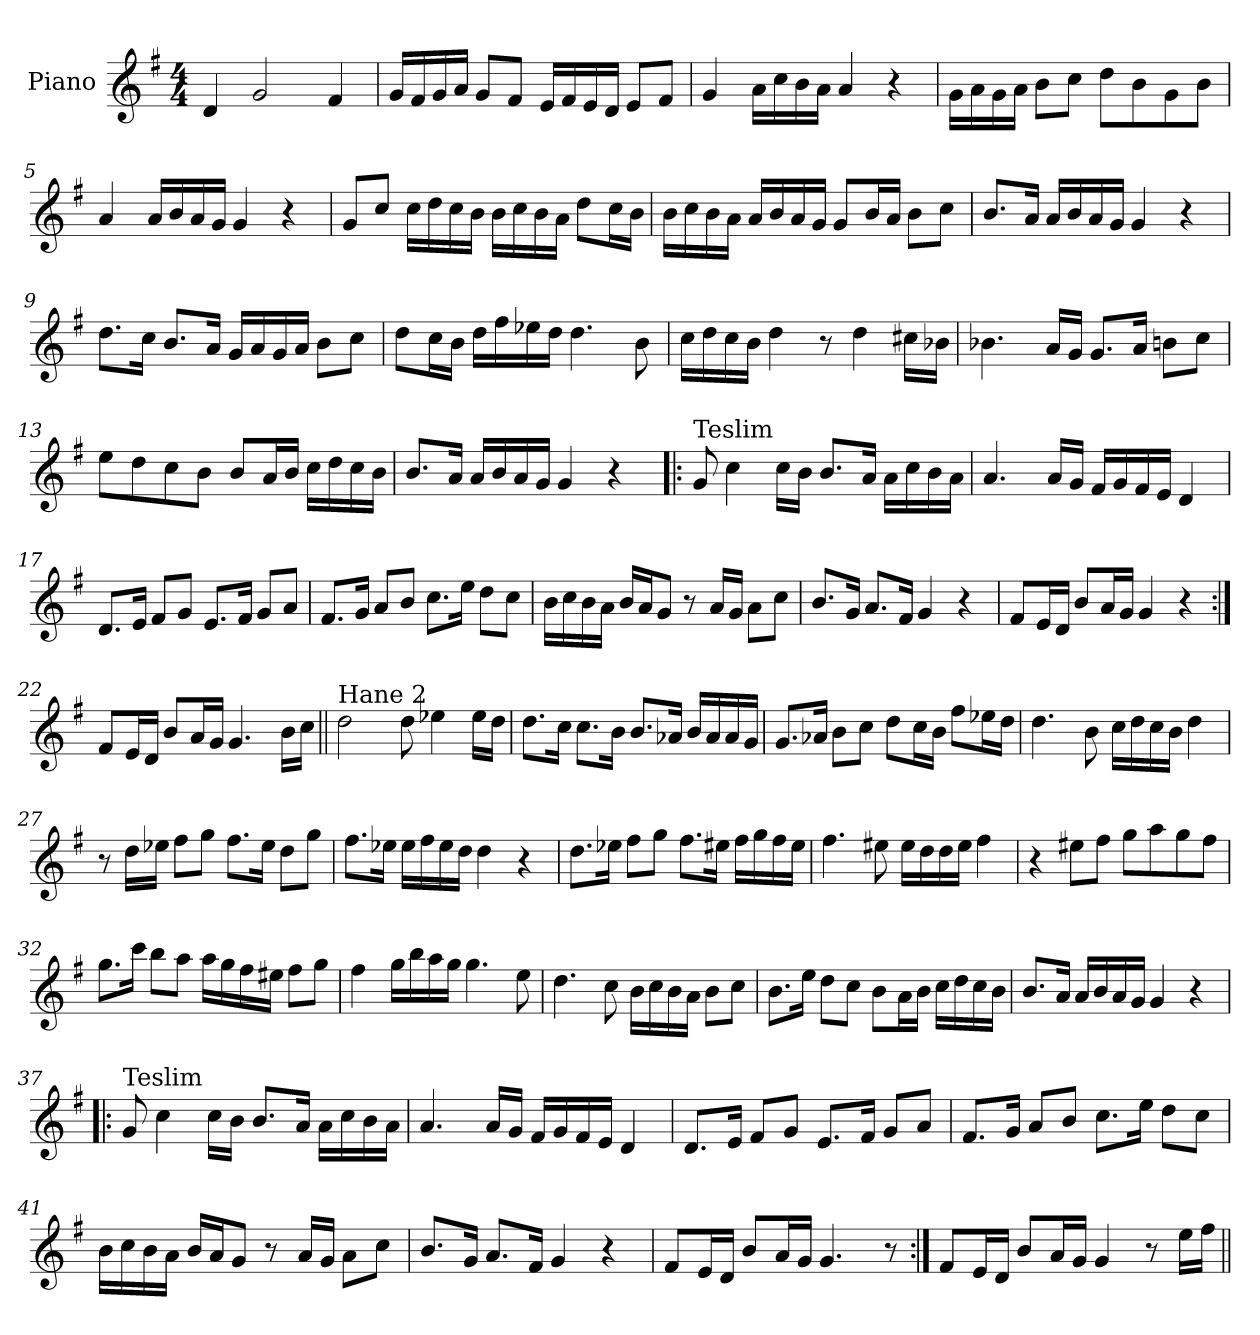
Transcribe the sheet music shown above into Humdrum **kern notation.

**kern
*part1
*staff1
*I"Piano
*I'Pno.
*clefG2
*k[f#]
*M4/4
=1
4d/
2g/
4f#/
=2
16g/LL
16f#/
16g/
16a/JJ
8g/L
8f#/J
16e/LL
16f#/
16e/
16d/JJ
8e/L
8f#/J
=3
4g/
16a\LL
16cc\
16b\
16a\JJ
4a/
4r
=4
16g\LL
16a\
16g\
16a\JJ
8b\L
8cc\J
8dd\L
8b\
8g\
8b\J
!!LO:LB:g=z
=5
4a/
16a/LL
16b/
16a/
16g/JJ
4g/
4r
=6
8g/L
8cc/J
16cc\LL
16dd\
16cc\
16b\JJ
16b\LL
16cc\
16b\
16a\JJ
8dd\L
16cc\L
16b\JJ
=7
16b\LL
16cc\
16b\
16a\JJ
16a/LL
16b/
16a/
16g/JJ
8g/L
16b/L
16a/JJ
8b\L
8cc\J
=8
8.b/L
16a/Jk
16a/LL
16b/
16a/
16g/JJ
4g/
4r
!!LO:LB:g=z
=9
8.dd\L
16cc\Jk
8.b/L
16a/Jk
16g/LL
16a/
16g/
16a/JJ
8b\L
8cc\J
=10
8dd\L
16cc\L
16b\JJ
16dd\LL
16ff#\
16ee-X\
16dd\JJ
4.dd\
8b\
=11
16cc\LL
16dd\
16cc\
16b\JJ
4dd\
8r
4dd\
16cc#X\LL
16b-X\JJ
=12
4.b-X\
16a/LL
16g/JJ
8.g/L
16a/Jk
8bn\L
8cc\J
!!LO:LB:g=z
=13
8ee\L
8dd\
8cc\
8b\J
8b/L
16a/L
16b/JJ
16cc\LL
16dd\
16cc\
16b\JJ
=14
8.b/L
16a/Jk
16a/LL
16b/
16a/
16g/JJ
4g/
4r
=15!|:
!LO:TX:a:t=Teslim
8g/
4cc\
16cc\LL
16b\JJ
8.b/L
16a/Jk
16a\LL
16cc\
16b\
16a\JJ
=16
4.a/
16a/LL
16g/JJ
16f#/LL
16g/
16f#/
16e/JJ
4d/
!!LO:LB:g=z
=17
8.d/L
16e/Jk
8f#/L
8g/J
8.e/L
16f#/Jk
8g/L
8a/J
=18
8.f#/L
16g/Jk
8a/L
8b/J
8.cc\L
16ee\Jk
8dd\L
8cc\J
=19
16b\LL
16cc\
16b\
16a\JJ
16b/LL
16a/J
8g/J
8r
16a/LL
16g/JJ
8a\L
8cc\J
=20
8.b/L
16g/Jk
8.a/L
16f#/Jk
4g/
4r
!!LO:LB:g=z
=21
8f#/L
16e/L
16d/JJ
8b/L
16a/L
16g/JJ
4g/
4r
=22:|!
8f#/L
16e/L
16d/JJ
8b/L
16a/L
16g/JJ
4.g/
16b\LL
16cc\JJ
=23||
!LO:TX:a:t=Hane 2
2dd\
8dd\
4ee-X\
16ee-\LL
16dd\JJ
=24
8.dd\L
16cc\Jk
8.cc\L
16b\Jk
8.b/L
16a-X/Jk
16b/LL
16a-/
16a-/
16g/JJ
!!LO:LB:g=z
=25
8.g/L
16a-X/Jk
8b\L
8cc\J
8dd\L
16cc\L
16b\JJ
8ff#\L
16ee-X\L
16dd\JJ
=26
4.dd\
8b\
16cc\LL
16dd\
16cc\
16b\JJ
4dd\
=27
8r
16dd\LL
16ee-X\JJ
8ff#\L
8gg\J
8.ff#\L
16ee-\Jk
8dd\L
8gg\J
=28
8.ff#\L
16ee-X\Jk
16ee-\LL
16ff#\
16ee-\
16dd\JJ
4dd\
4r
!!LO:LB:g=z
=29
8.dd\L
16ee-X\Jk
8ff#\L
8gg\J
8.ff#\L
16ee#X\Jk
16ff#\LL
16gg\
16ff#\
16ee#\JJ
=30
4.ff#\
8ee#X\
16ee#\LL
16dd\
16dd\
16ee#\JJ
4ff#\
=31
4r
8ee#X\L
8ff#\J
8gg\L
8aa\
8gg\
8ff#\J
=32
8.gg\L
16ccc\Jk
8bb\L
8aa\J
16aa\LL
16gg\
16ff#\
16ee#X\JJ
8ff#\L
8gg\J
!!LO:LB:g=z
=33
4ff#\
16gg\LL
16bb\
16aa\
16gg\JJ
4.gg\
8ee\
=34
4.dd\
8cc\
16b\LL
16cc\
16b\
16a\JJ
8b\L
8cc\J
=35
8.b\L
16ee\Jk
8dd\L
8cc\J
8b\L
16a\L
16b\JJ
16cc\LL
16dd\
16cc\
16b\JJ
=36
8.b/L
16a/Jk
16a/LL
16b/
16a/
16g/JJ
4g/
4r
!!LO:LB:g=z
=37!|:
!LO:TX:a:t=Teslim
8g/
4cc\
16cc\LL
16b\JJ
8.b/L
16a/Jk
16a\LL
16cc\
16b\
16a\JJ
=38
4.a/
16a/LL
16g/JJ
16f#/LL
16g/
16f#/
16e/JJ
4d/
=39
8.d/L
16e/Jk
8f#/L
8g/J
8.e/L
16f#/Jk
8g/L
8a/J
=40
8.f#/L
16g/Jk
8a/L
8b/J
8.cc\L
16ee\Jk
8dd\L
8cc\J
!!LO:PB:g=z
=41
16b\LL
16cc\
16b\
16a\JJ
16b/LL
16a/J
8g/J
8r
16a/LL
16g/JJ
8a\L
8cc\J
=42
8.b/L
16g/Jk
8.a/L
16f#/Jk
4g/
4r
=43
8f#/L
16e/L
16d/JJ
8b/L
16a/L
16g/JJ
4.g/
8r
=44:|!
8f#/L
16e/L
16d/JJ
8b/L
16a/L
16g/JJ
4g/
8r
16ee\LL
16ff#\JJ
=||
*-
